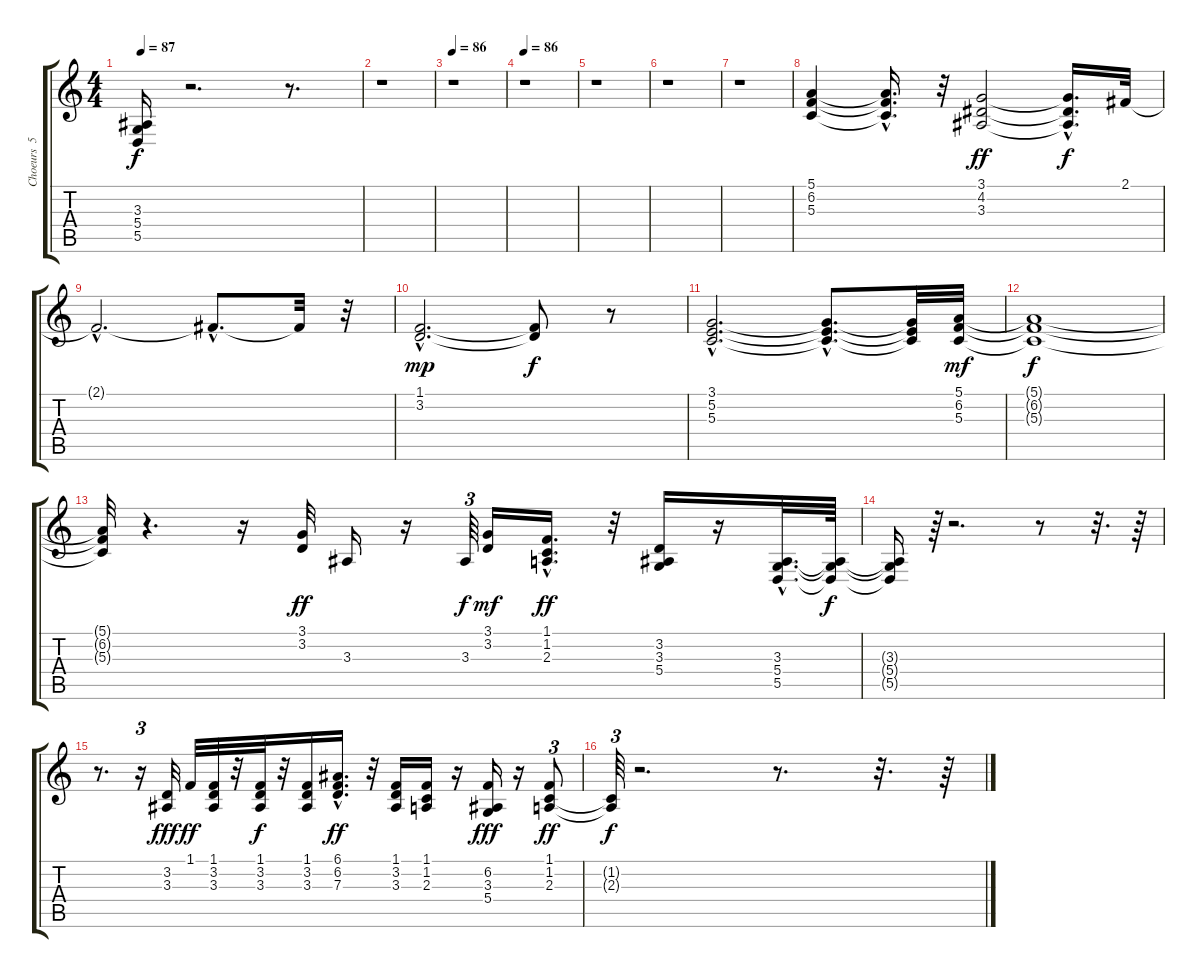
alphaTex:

\track ("Choeurs  5" "Choeurs  5") {instrument voiceoohs}
\staff {score tabs}
\tuning (E4 B3 G3 D3 A2 E2) {hide}
\ts (4 4)
\tempo 87
\clef g2
\ks c
(3.3{t} 5.4{t} 5.5{t}).16{dy f} r.2{d} r.8{d} |
r.1 |
\tempo 86
r.1 |
\tempo 86
r.1 |
r.1 |
r.1 |
r.1 |
(5.1 6.2 5.3).4 (5.1{hac t} 6.2{hac t} 5.3{hac t}).16{d} r.32 (3.1 4.2 3.3).2{dy ff} (3.1{hac t} 4.2{hac t} 3.3{hac t}).16{d dy f} 2.1.32 |
2.1{hac t}.2{d} 2.1{hac t}.8{d} 2.1{t}.32 r.32 |
(1.1{hac} 3.2{hac}).2{d dy mp} (1.1{t} 3.2{t}).8{dy f} r.8 |
(3.1{hac} 5.2{hac} 5.3{hac}).2{d} (3.1{hac t} 5.2{hac t} 5.3{hac t}).8{d} (3.1{t} 5.2{t} 5.3{t}).32 (5.1 6.2 5.3).32{dy mf} |
(5.1{t} 6.2{t} 5.3{t}).1{dy f} |
(5.1{t} 6.2{t} 5.3{t}).32 r.4{d} r.16 (3.1 3.2).32{dy ff} 3.3.16 r.16 3.3.64{tu (3 2) dy f} (3.1 3.2).16{dy mf} (1.1{hac} 1.2{hac} 2.3{hac}).16{d dy ff} r.32 (3.2 3.3 5.4).16 r.16 (3.3{hac} 5.4{hac} 5.5{hac}).32{d} (3.3{t} 5.4{t} 5.5{t}).64{dy f} |
(3.3{t} 5.4{t} 5.5{t}).16 r.64{tu (3 2)} r.2{d} r.8 r.32{d} r.64 |
r.8{d} r.16{tu (3 2)} (3.2 3.3).32{dy fff} 1.1.32{dy ff} (1.1 3.2 3.3).32 r.32 (1.1 3.2 3.3).32{dy f} r.32 (1.1 3.2 3.3).16 (6.1{hac} 6.2{hac} 7.3{hac}).16{d dy ff} r.32 (1.1 3.2 3.3).16 (1.1 1.2 2.3).16 r.16 (6.2 3.3 5.4).16{dy fff} r.16 (1.1 1.2 2.3).8{tu (3 2) dy ff} |
(1.2{t} 2.3{t}).64{tu (3 2) dy f} r.2{d} r.8{d} r.32{d} r.64
